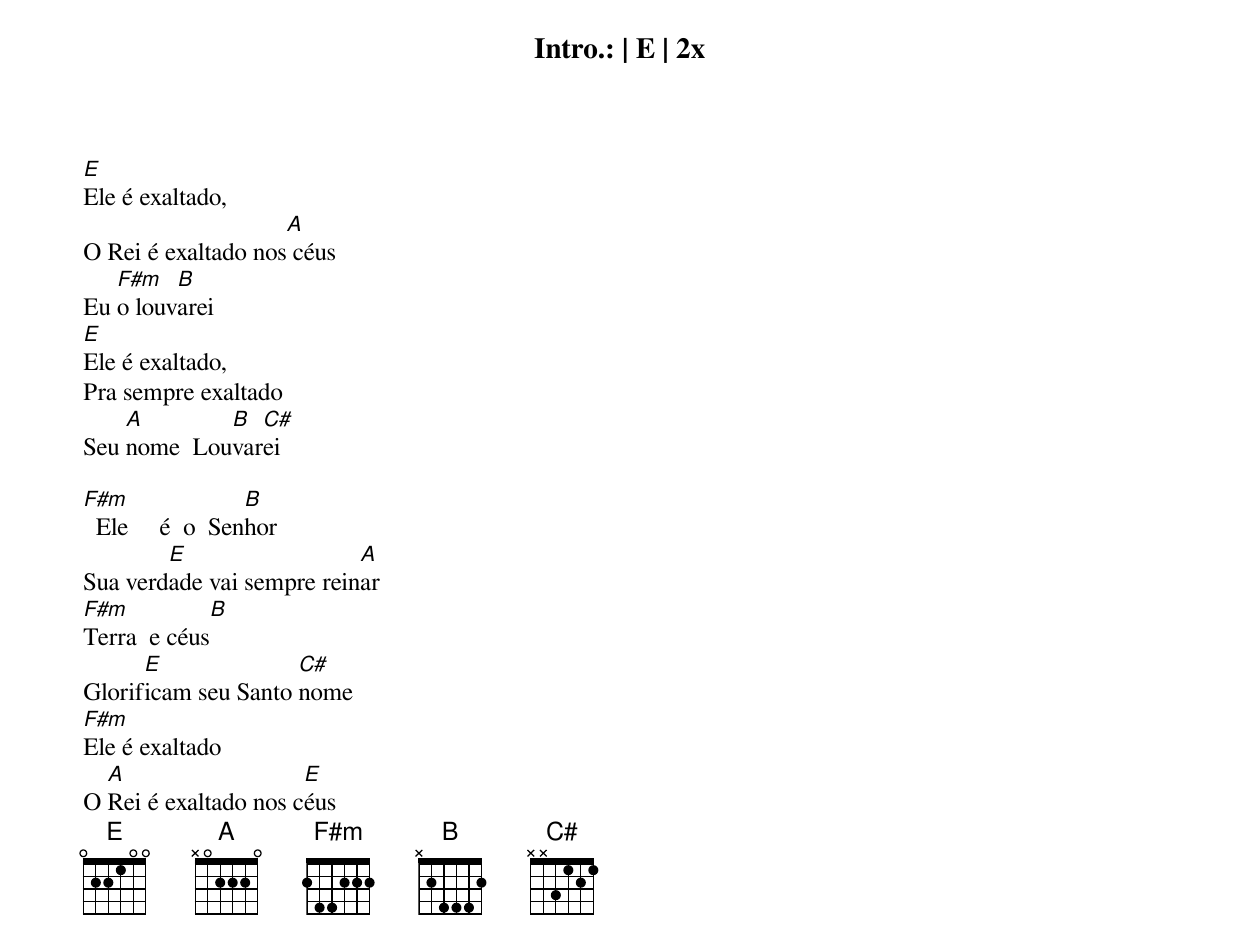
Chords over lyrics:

Intro.: | E | 2x

E
Ele é exaltado,
                    A
O Rei é exaltado nos céus
   F#m   B
Eu o louvarei
E
Ele é exaltado,
Pra sempre exaltado
    A        B  C#
Seu nome  Louvarei

F#m                B
  Ele     é  o  Senhor
        E                  A
Sua verdade vai sempre reinar
F#m           B
Terra  e céus
      E              C#
Glorificam seu Santo nome
F#m
Ele é exaltado
  A                   E
O Rei é exaltado nos céus
